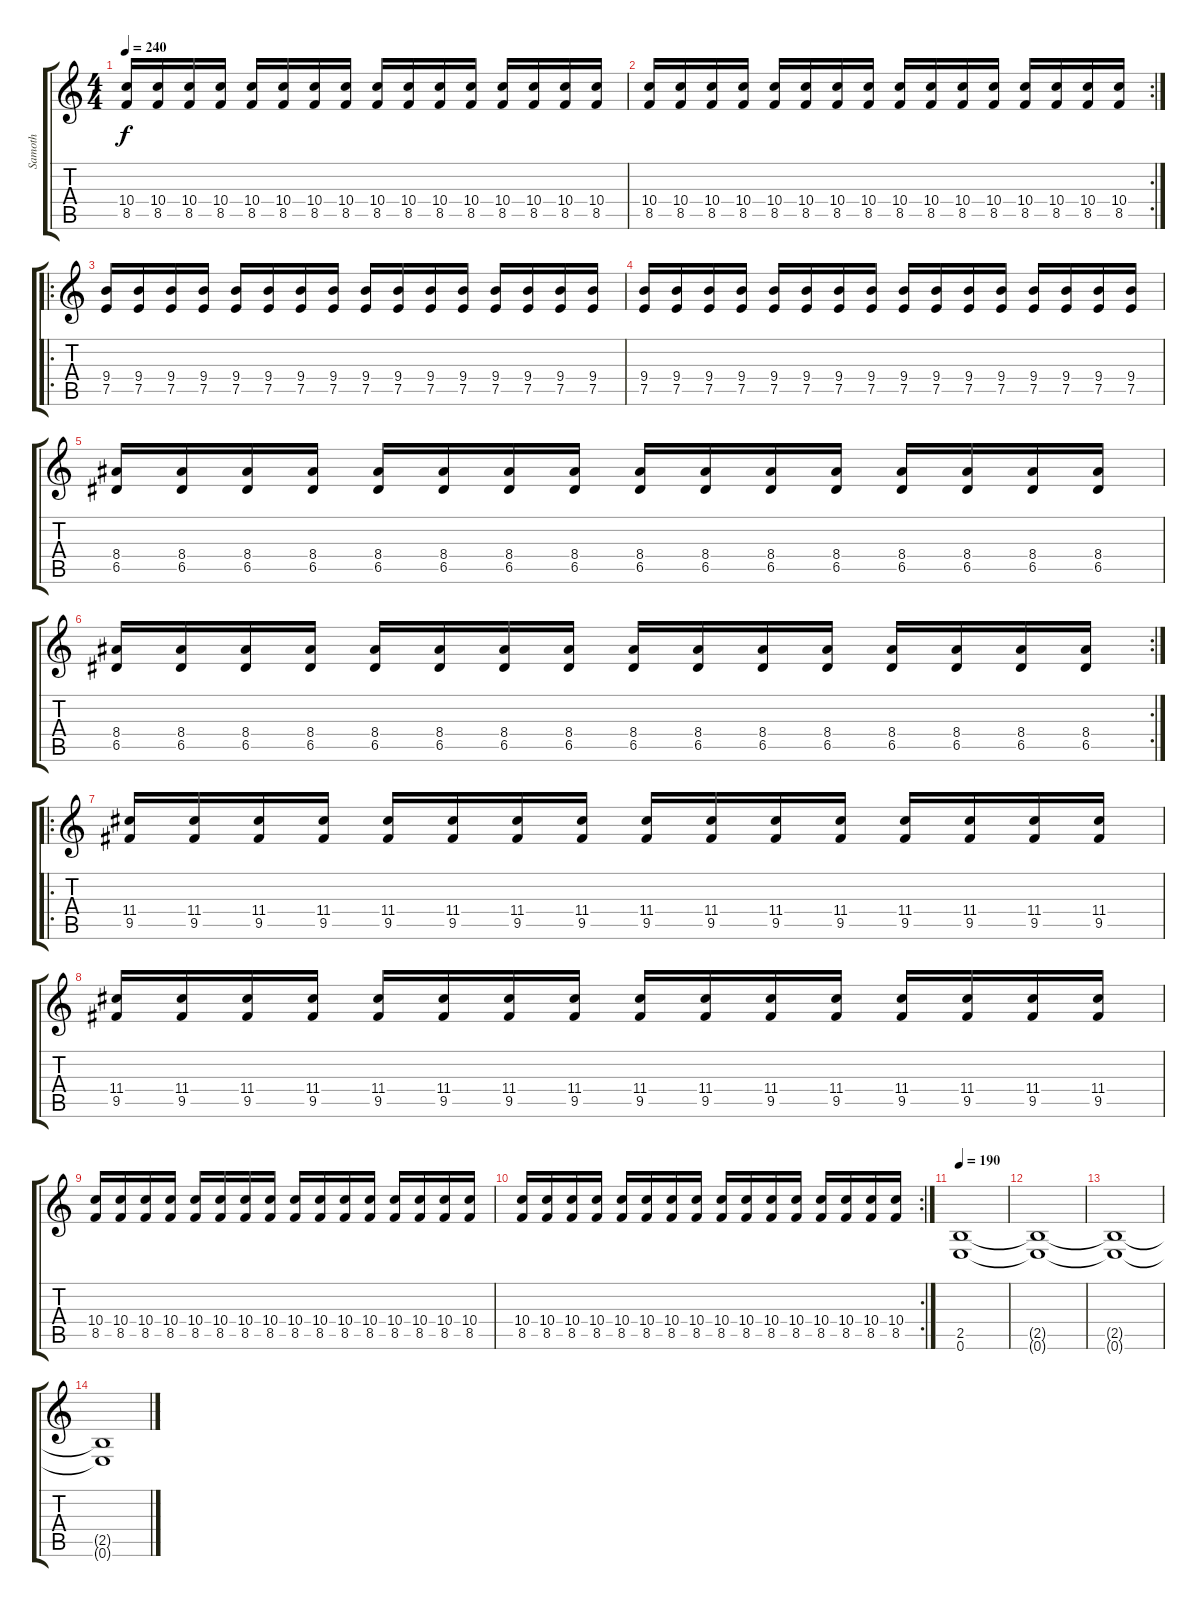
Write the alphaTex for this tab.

\track ("Samoth" "Samoth") {instrument distortionguitar}
\staff {score tabs}
\tuning (E4 B3 G3 D3 A2 E2) {hide}
\ts (4 4)
\tempo 240
\clef g2
\ks c
(10.4 8.5).16{dy f} (10.4 8.5).16 (10.4 8.5).16 (10.4 8.5).16 (10.4 8.5).16 (10.4 8.5).16 (10.4 8.5).16 (10.4 8.5).16 (10.4 8.5).16 (10.4 8.5).16 (10.4 8.5).16 (10.4 8.5).16 (10.4 8.5).16 (10.4 8.5).16 (10.4 8.5).16 (10.4 8.5).16 |
\rc 2
(10.4 8.5).16 (10.4 8.5).16 (10.4 8.5).16 (10.4 8.5).16 (10.4 8.5).16 (10.4 8.5).16 (10.4 8.5).16 (10.4 8.5).16 (10.4 8.5).16 (10.4 8.5).16 (10.4 8.5).16 (10.4 8.5).16 (10.4 8.5).16 (10.4 8.5).16 (10.4 8.5).16 (10.4 8.5).16 |
\ro
(9.4 7.5).16 (9.4 7.5).16 (9.4 7.5).16 (9.4 7.5).16 (9.4 7.5).16 (9.4 7.5).16 (9.4 7.5).16 (9.4 7.5).16 (9.4 7.5).16 (9.4 7.5).16 (9.4 7.5).16 (9.4 7.5).16 (9.4 7.5).16 (9.4 7.5).16 (9.4 7.5).16 (9.4 7.5).16 |
(9.4 7.5).16 (9.4 7.5).16 (9.4 7.5).16 (9.4 7.5).16 (9.4 7.5).16 (9.4 7.5).16 (9.4 7.5).16 (9.4 7.5).16 (9.4 7.5).16 (9.4 7.5).16 (9.4 7.5).16 (9.4 7.5).16 (9.4 7.5).16 (9.4 7.5).16 (9.4 7.5).16 (9.4 7.5).16 |
(8.4 6.5).16 (8.4 6.5).16 (8.4 6.5).16 (8.4 6.5).16 (8.4 6.5).16 (8.4 6.5).16 (8.4 6.5).16 (8.4 6.5).16 (8.4 6.5).16 (8.4 6.5).16 (8.4 6.5).16 (8.4 6.5).16 (8.4 6.5).16 (8.4 6.5).16 (8.4 6.5).16 (8.4 6.5).16 |
\rc 2
(8.4 6.5).16 (8.4 6.5).16 (8.4 6.5).16 (8.4 6.5).16 (8.4 6.5).16 (8.4 6.5).16 (8.4 6.5).16 (8.4 6.5).16 (8.4 6.5).16 (8.4 6.5).16 (8.4 6.5).16 (8.4 6.5).16 (8.4 6.5).16 (8.4 6.5).16 (8.4 6.5).16 (8.4 6.5).16 |
\ro
(11.4 9.5).16 (11.4 9.5).16 (11.4 9.5).16 (11.4 9.5).16 (11.4 9.5).16 (11.4 9.5).16 (11.4 9.5).16 (11.4 9.5).16 (11.4 9.5).16 (11.4 9.5).16 (11.4 9.5).16 (11.4 9.5).16 (11.4 9.5).16 (11.4 9.5).16 (11.4 9.5).16 (11.4 9.5).16 |
(11.4 9.5).16 (11.4 9.5).16 (11.4 9.5).16 (11.4 9.5).16 (11.4 9.5).16 (11.4 9.5).16 (11.4 9.5).16 (11.4 9.5).16 (11.4 9.5).16 (11.4 9.5).16 (11.4 9.5).16 (11.4 9.5).16 (11.4 9.5).16 (11.4 9.5).16 (11.4 9.5).16 (11.4 9.5).16 |
(10.4 8.5).16 (10.4 8.5).16 (10.4 8.5).16 (10.4 8.5).16 (10.4 8.5).16 (10.4 8.5).16 (10.4 8.5).16 (10.4 8.5).16 (10.4 8.5).16 (10.4 8.5).16 (10.4 8.5).16 (10.4 8.5).16 (10.4 8.5).16 (10.4 8.5).16 (10.4 8.5).16 (10.4 8.5).16 |
\rc 2
(10.4 8.5).16 (10.4 8.5).16 (10.4 8.5).16 (10.4 8.5).16 (10.4 8.5).16 (10.4 8.5).16 (10.4 8.5).16 (10.4 8.5).16 (10.4 8.5).16 (10.4 8.5).16 (10.4 8.5).16 (10.4 8.5).16 (10.4 8.5).16 (10.4 8.5).16 (10.4 8.5).16 (10.4 8.5).16 |
\tempo 190
(2.5 0.6).1 |
(2.5{t} 0.6{t}).1 |
(2.5{t} 0.6{t}).1 |
(2.5{t} 0.6{t}).1
